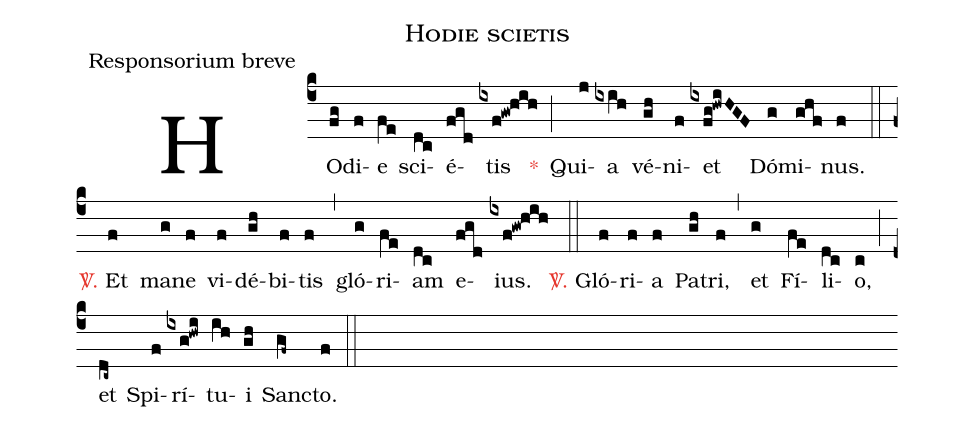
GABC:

name:Hodie scietis;
office-part:Responsorium breve;
%%
(c4) HO(fg)di(f)e(fe) sci(dc)é(fgd)tis(ixf!gw!hih) <c>*</c>(;) Qui(j)a(ixih) vé(gh)ni(f)et(ixfg!hwiHGF) Dó(g)mi(ghf)nus.(f) (::)
<c><sp>V/</sp>.</c> Et(f) ma(g)ne(f) vi(f)dé(gh)bi(f)tis(f) (,) gló(g)ri(fe)am(dc) e(fgd)ius.(ixf!gw!hih) (::)
<c><sp>V/</sp>.</c> Gló(f)ri(f)a(f) Pa(gh)tri,(f) (,) et(g) Fí(fe)li(dc)o,(c) (;) et(dc~) Spi(f)rí(ixg!hwi)tu(ih)i(gh) San(gf~)cto.(f) (::)
